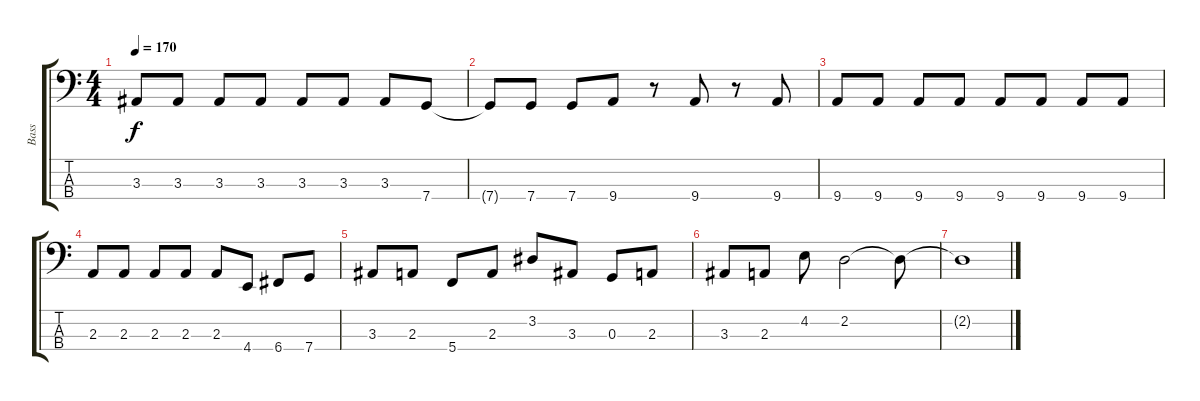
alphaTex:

\track ("Bass" "Bass") {instrument electricbasspick}
\staff {score tabs}
\tuning (F2 C2 G1 C1) {hide}
\ts (4 4)
\tempo 170
\clef f4
\ks c
3.3.8{dy f} 3.3.8 3.3.8 3.3.8 3.3.8 3.3.8 3.3.8 7.4.8 |
7.4{t}.8 7.4.8 7.4.8 9.4.8 r.8 9.4.8 r.8 9.4.8 |
9.4.8 9.4.8 9.4.8 9.4.8 9.4.8 9.4.8 9.4.8 9.4.8 |
2.3.8 2.3.8 2.3.8 2.3.8 2.3.8 4.4.8 6.4.8 7.4.8 |
3.3.8 2.3.8 5.4.8 2.3.8 3.2.8 3.3.8 0.3.8 2.3.8 |
3.3.8 2.3.8 4.2.8 2.2.2 2.2{t}.8 |
2.2{t}.1
